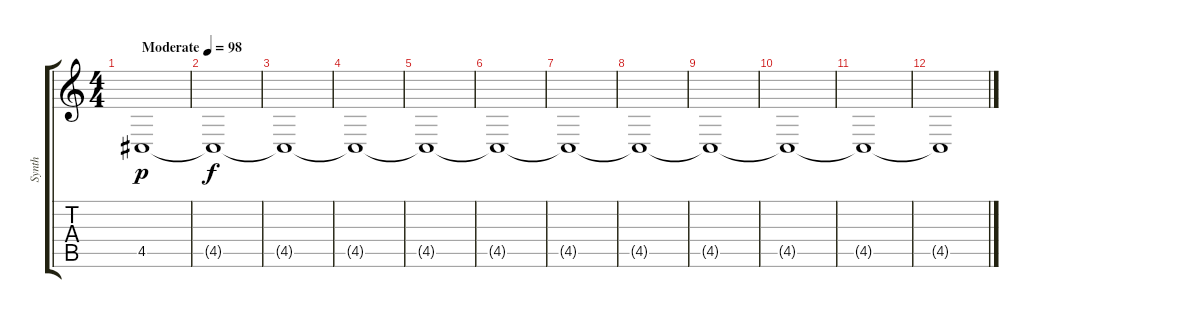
\track ("Synth" "Synth") {instrument pad2warm}
\staff {score tabs}
\tuning (E4 B3 G3 D3 A2 E2) {hide}
\ts (4 4)
\tempo (98 "Moderate")
\clef g2
\ks c
4.5.1{dy p instrument pad2warm} |
4.5{t}.1{dy f} |
4.5{t}.1 |
4.5{t}.1 |
4.5{t}.1 |
4.5{t}.1 |
4.5{t}.1 |
4.5{t}.1 |
4.5{t}.1 |
4.5{t}.1 |
4.5{t}.1 |
4.5{t}.1
